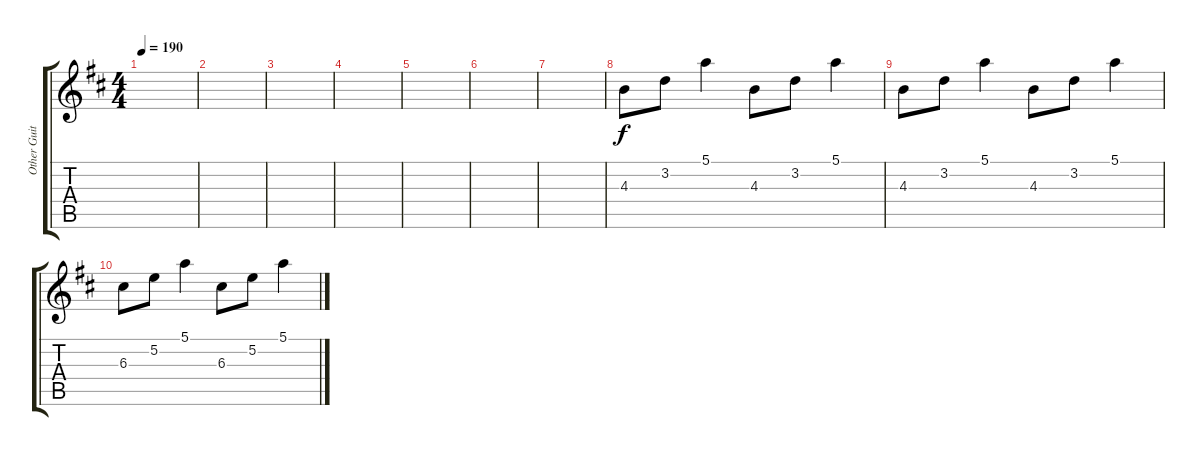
\track ("Other Guitar" "Other Guit") {instrument overdrivenguitar}
\staff {score tabs}
\tuning (E4 B3 G3 D3 A2 E2) {hide}
\ts (4 4)
\tempo 190
\clef g2
\ks d
|
|
|
|
|
|
|
4.3.8 3.2.8 5.1.4 4.3.8 3.2.8 5.1.4 |
4.3.8 3.2.8 5.1.4 4.3.8 3.2.8 5.1.4 |
6.3.8 5.2.8 5.1.4 6.3.8 5.2.8 5.1.4
